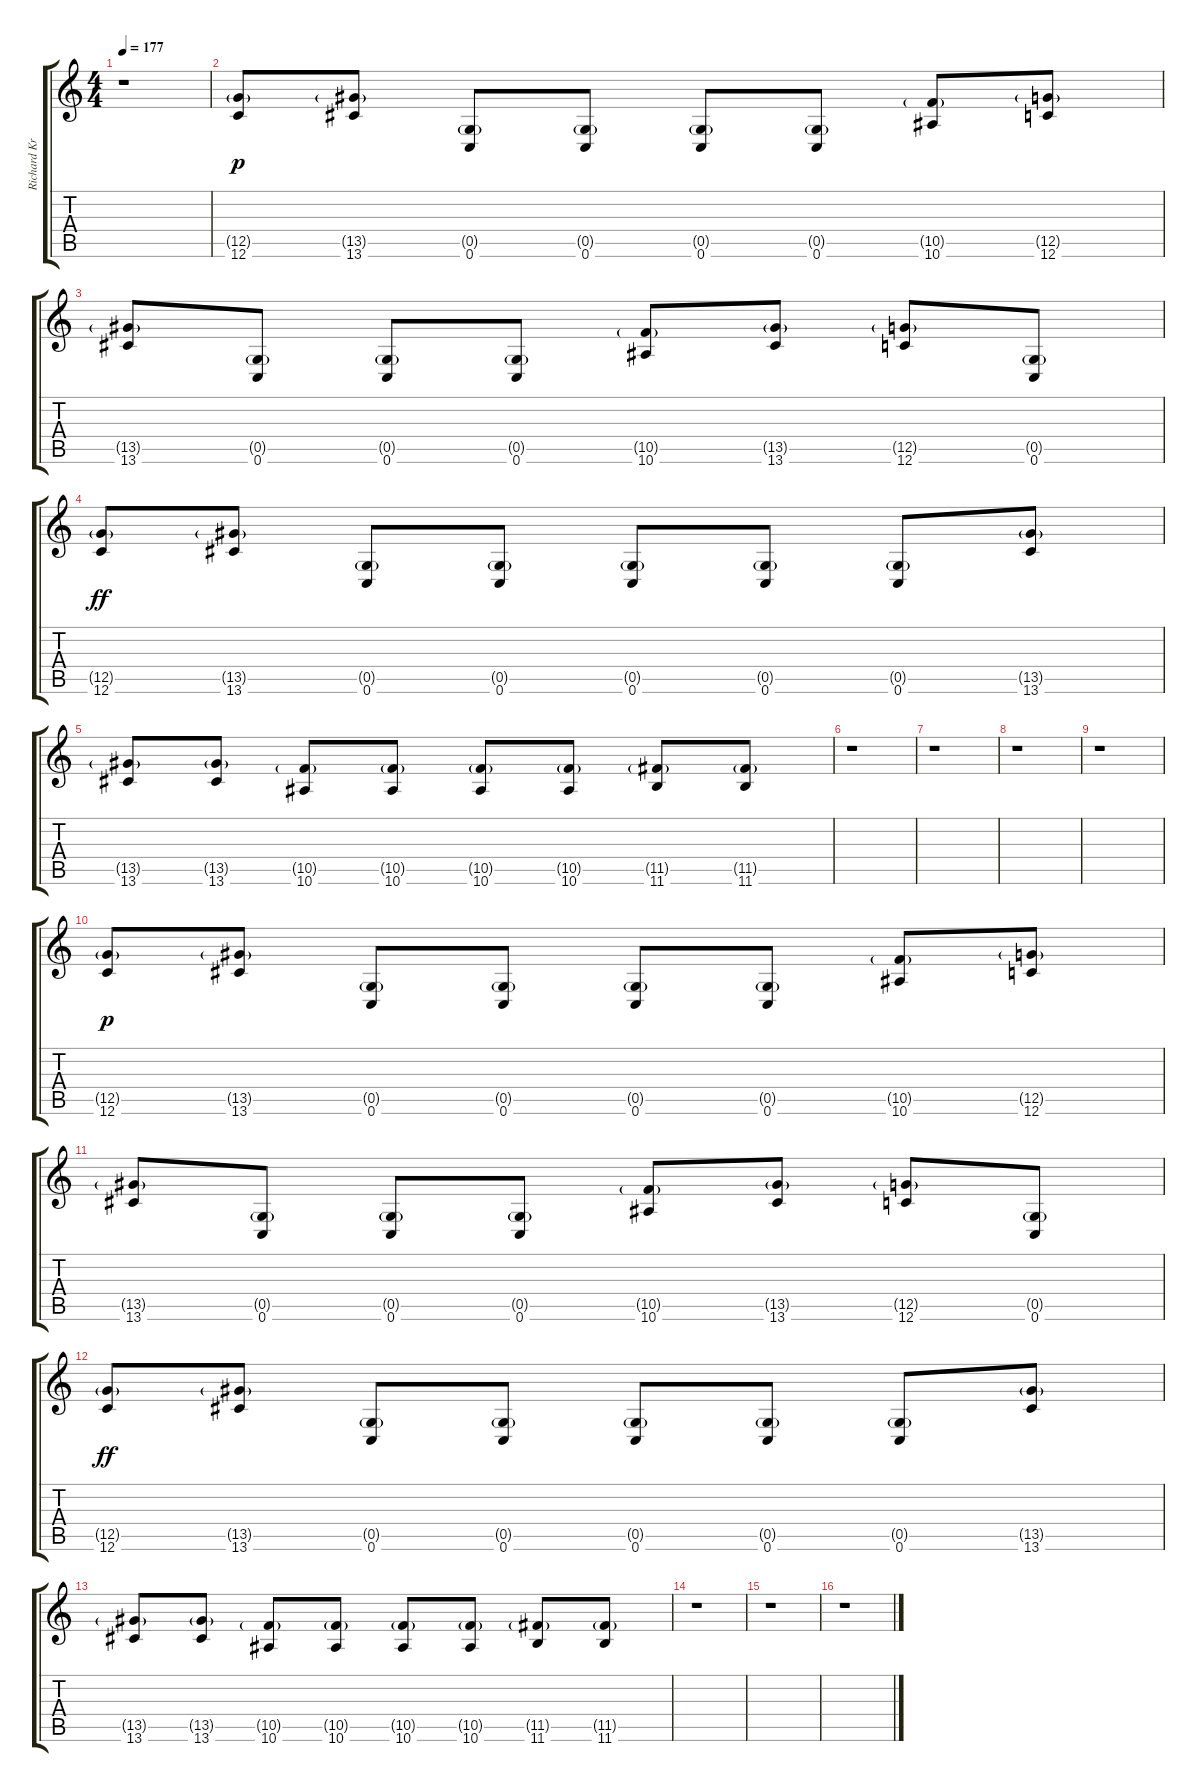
\track ("Richard Kruspe [guitar]" "Richard Kr") {instrument distortionguitar}
\staff {score tabs}
\tuning (D4 A3 F3 C3 G2 C2) {hide}
\ts (4 4)
\tempo 177
\clef g2
\ks c
r.1{dy ff} |
(12.5{g} 12.6).8{dy p} (13.5{g} 13.6).8 (0.5{g} 0.6).8 (0.5{g} 0.6).8 (0.5{g} 0.6).8 (0.5{g} 0.6).8 (10.5{g} 10.6).8 (12.5{g} 12.6).8 |
(13.5{g} 13.6).8 (0.5{g} 0.6).8 (0.5{g} 0.6).8 (0.5{g} 0.6).8 (10.5{g} 10.6).8 (13.5{g} 13.6).8 (12.5{g} 12.6).8 (0.5{g} 0.6).8 |
(12.5{g} 12.6).8{dy ff} (13.5{g} 13.6).8 (0.5{g} 0.6).8 (0.5{g} 0.6).8 (0.5{g} 0.6).8 (0.5{g} 0.6).8 (0.5{g} 0.6).8 (13.5{g} 13.6).8 |
(13.5{g} 13.6).8 (13.5{g} 13.6).8 (10.5{g} 10.6).8 (10.5{g} 10.6).8 (10.5{g} 10.6).8 (10.5{g} 10.6).8 (11.5{g} 11.6).8 (11.5{g} 11.6).8 |
r.1 |
r.1 |
r.1 |
r.1 |
(12.5{g} 12.6).8{dy p} (13.5{g} 13.6).8 (0.5{g} 0.6).8 (0.5{g} 0.6).8 (0.5{g} 0.6).8 (0.5{g} 0.6).8 (10.5{g} 10.6).8 (12.5{g} 12.6).8 |
(13.5{g} 13.6).8 (0.5{g} 0.6).8 (0.5{g} 0.6).8 (0.5{g} 0.6).8 (10.5{g} 10.6).8 (13.5{g} 13.6).8 (12.5{g} 12.6).8 (0.5{g} 0.6).8 |
(12.5{g} 12.6).8{dy ff} (13.5{g} 13.6).8 (0.5{g} 0.6).8 (0.5{g} 0.6).8 (0.5{g} 0.6).8 (0.5{g} 0.6).8 (0.5{g} 0.6).8 (13.5{g} 13.6).8 |
(13.5{g} 13.6).8 (13.5{g} 13.6).8 (10.5{g} 10.6).8 (10.5{g} 10.6).8 (10.5{g} 10.6).8 (10.5{g} 10.6).8 (11.5{g} 11.6).8 (11.5{g} 11.6).8 |
r.1 |
r.1 |
r.1
